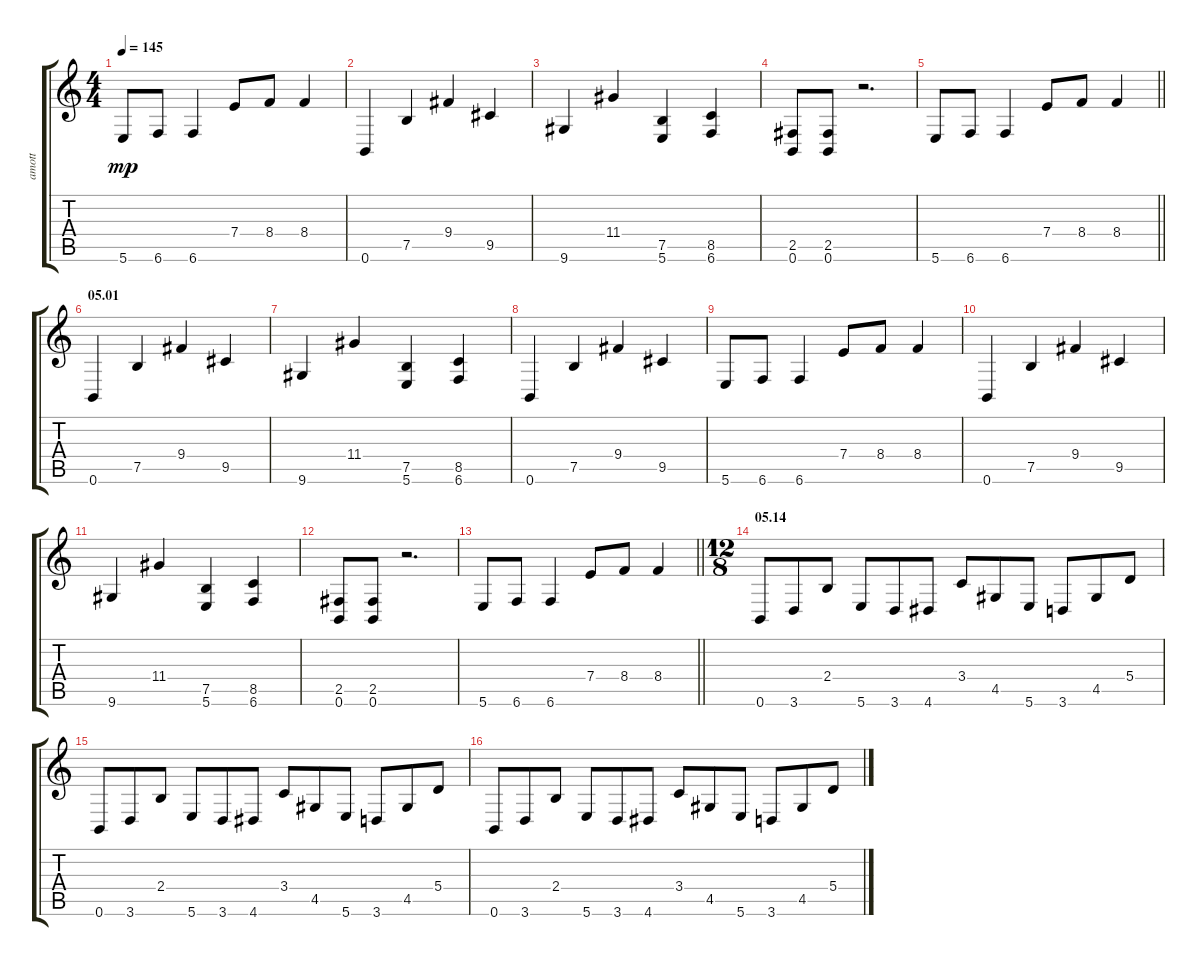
\track ("amott" "amott") {instrument distortionguitar}
\staff {score tabs}
\tuning (B3 Gb3 D3 A2 E2 B1) {hide}
\ts (4 4)
\tempo 145
\clef g2
\ks c
5.6.8{dy mp} 6.6.8 6.6.4 7.4.8 8.4.8 8.4.4 |
0.6.4 7.5.4 9.4.4 9.5.4 |
9.6.4 11.4.4 (7.5 5.6).4 (8.5 6.6).4 |
(2.5 0.6).8 (2.5 0.6).8 r.2{d} |
\barLineRight lightlight
5.6.8 6.6.8 6.6.4 7.4.8 8.4.8 8.4.4 |
\section ("" "05.01")
0.6.4 7.5.4 9.4.4 9.5.4 |
9.6.4 11.4.4 (7.5 5.6).4 (8.5 6.6).4 |
0.6.4 7.5.4 9.4.4 9.5.4 |
5.6.8 6.6.8 6.6.4 7.4.8 8.4.8 8.4.4 |
0.6.4 7.5.4 9.4.4 9.5.4 |
9.6.4 11.4.4 (7.5 5.6).4 (8.5 6.6).4 |
(2.5 0.6).8 (2.5 0.6).8 r.2{d} |
\barLineRight lightlight
5.6.8 6.6.8 6.6.4 7.4.8 8.4.8 8.4.4 |
\ts (12 8)
\section ("" "05.14")
0.6.8 3.6.8 2.4.8 5.6.8 3.6.8 4.6.8 3.4.8 4.5.8 5.6.8 3.6.8 4.5.8 5.4.8 |
0.6.8 3.6.8 2.4.8 5.6.8 3.6.8 4.6.8 3.4.8 4.5.8 5.6.8 3.6.8 4.5.8 5.4.8 |
0.6.8 3.6.8 2.4.8 5.6.8 3.6.8 4.6.8 3.4.8 4.5.8 5.6.8 3.6.8 4.5.8 5.4.8
